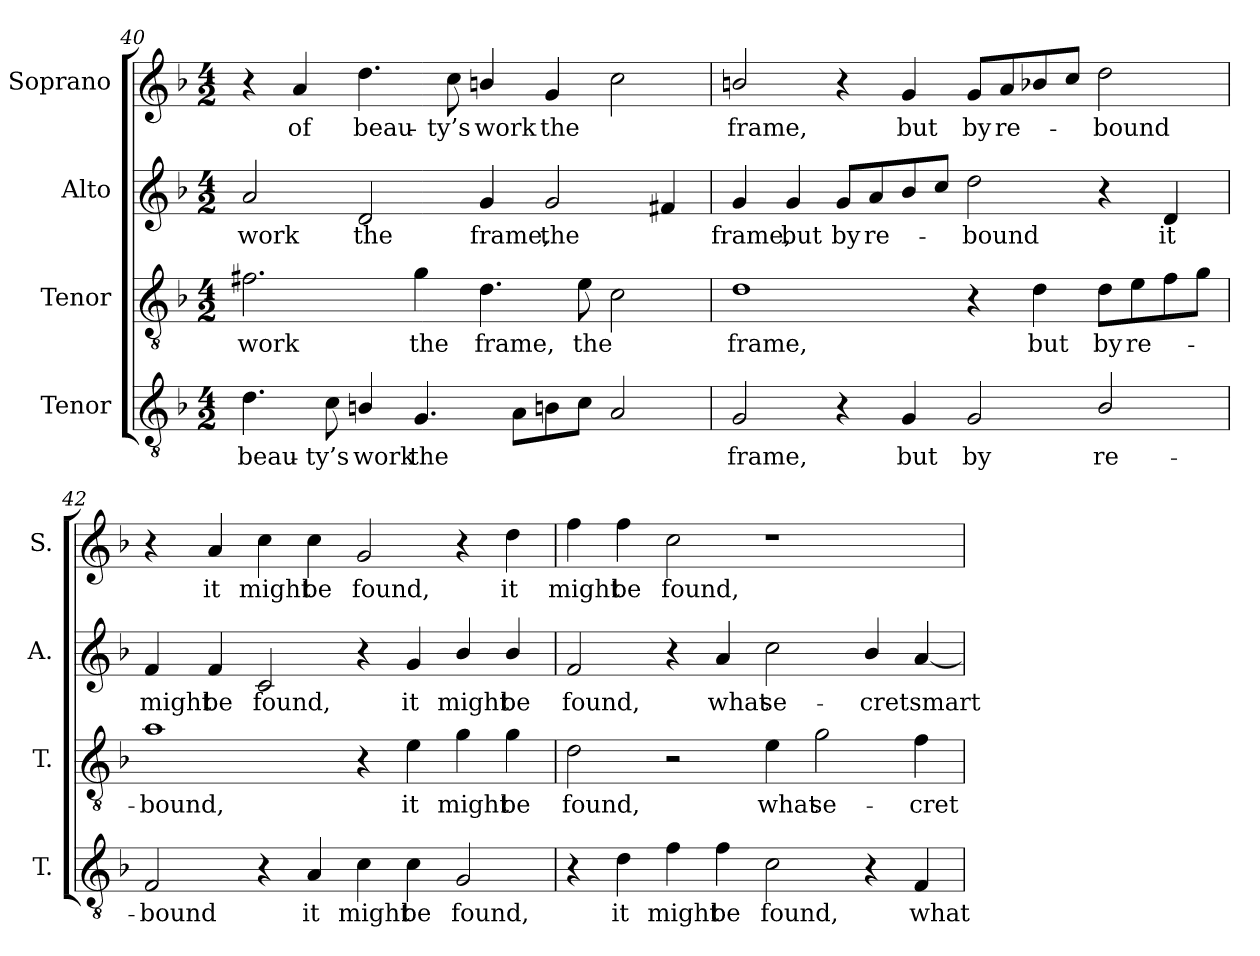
**kern	**text	**kern	**text	**kern	**text	**kern	**text
*part4	*part4	*part3	*part3	*part2	*part2	*part1	*part1
*staff4	*staff4	*staff3	*staff3	*staff2	*staff2	*staff1	*staff1
*I"Tenor	*	*I"Tenor	*	*I"Alto	*	*I"Soprano	*
*I'T.	*	*I'T.	*	*I'A.	*	*I'S.	*
!!LO:LB:g=z
*clefGv2	*	*clefGv2	*	*clefG2	*	*clefG2	*
*ITrd7c12	*	*ITrd7c12	*	*	*	*	*
*k[b-]	*	*k[b-]	*	*k[b-]	*	*k[b-]	*
*F:	*	*F:	*	*F:	*	*F:	*
*M4/2	*	*M4/2	*	*M4/2	*	*M4/2	*
=40	=40	=40	=40	=40	=40	=40	=40
!	!LO:LY:b:color=#000000	!	!	!	!	!	!
!	!	!	!LO:LY:b:color=#000000	!	!	!	!
!	!	!	!	!	!LO:LY:b:color=#000000	!	!
4.Di\	beau-	2.F#Xi\	work	2ai/	work	4r	.
!	!	!	!	!	!	!	!LO:LY:b:color=#000000
.	.	.	.	.	.	4ai/	of
!	!LO:LY:b:color=#000000	!	!	!	!	!	!
8Ci\	-ty’s	.	.	.	.	.	.
!	!LO:LY:b:color=#000000	!	!	!	!	!	!
!	!	!	!	!	!LO:LY:b:color=#000000	!	!
!	!	!	!	!	!	!	!LO:LY:b:color=#000000
4BBni/	work	.	.	2di/	the	4.ddi\	beau-
!	!LO:LY:b:color=#000000	!	!	!	!	!	!
!	!	!	!LO:LY:b:color=#000000	!	!	!	!
4.GGi/	the	4Gi\	the	.	.	.	.
!	!	!	!	!	!	!	!LO:LY:b:color=#000000
.	.	.	.	.	.	8cci\	-ty’s
!	!	!	!LO:LY:b:color=#000000	!	!	!	!
!	!	!	!	!	!LO:LY:b:color=#000000	!	!
!	!	!	!	!	!	!	!LO:LY:b:color=#000000
.	.	4.Di\	frame,	4gi/	frame,	4bni/	work
8AAi\L	.	.	.	.	.	.	.
!	!	!	!	!	!LO:LY:b:color=#000000	!	!
!	!	!	!	!	!	!	!LO:LY:b:color=#000000
8BBni\	.	.	.	2gi/	the	4gi/	the
!	!	!	!LO:LY:b:color=#000000	!	!	!	!
8Ci\J	.	8Ei\	the	.	.	.	.
2AAi/	.	2Ci\	.	.	.	2cci\	.
.	.	.	.	4f#Xi/	.	.	.
=41	=41	=41	=41	=41	=41	=41	=41
!	!LO:LY:b:color=#000000	!	!	!	!	!	!
!	!	!	!LO:LY:b:color=#000000	!	!	!	!
!	!	!	!	!	!LO:LY:b:color=#000000	!	!
!	!	!	!	!	!	!	!LO:LY:b:color=#000000
2GGi/	frame,	1Di	frame,	4gi/	frame,	2bni/	frame,
!	!	!	!	!	!LO:LY:b:color=#000000	!	!
.	.	.	.	4gi/	but	.	.
!	!	!	!	!	!LO:LY:b:color=#000000	!	!
4r	.	.	.	8gi/L	by	4r	.
!	!	!	!	!	!LO:LY:b:color=#000000	!	!
.	.	.	.	8ai/	re-	.	.
!	!LO:LY:b:color=#000000	!	!	!	!	!	!
!	!	!	!	!	!	!	!LO:LY:b:color=#000000
4GGi/	but	.	.	8b-i/	.	4gi/	but
.	.	.	.	8cci/J	.	.	.
!	!LO:LY:b:color=#000000	!	!	!	!	!	!
!	!	!	!	!	!LO:LY:b:color=#000000	!	!
!	!	!	!	!	!	!	!LO:LY:b:color=#000000
2GGi/	by	4r	.	2ddi\	-bound	8gi/L	by
!	!	!	!	!	!	!	!LO:LY:b:color=#000000
.	.	.	.	.	.	8ai/	re-
!	!	!	!LO:LY:b:color=#000000	!	!	!	!
.	.	4Di\	but	.	.	8b-Xi/	.
.	.	.	.	.	.	8cci/J	.
!	!LO:LY:b:color=#000000	!	!	!	!	!	!
!	!	!	!LO:LY:b:color=#000000	!	!	!	!
!	!	!	!	!	!	!	!LO:LY:b:color=#000000
2BB-i/	re-	8Di\L	by	4r	.	2ddi\	-bound
!	!	!	!LO:LY:b:color=#000000	!	!	!	!
.	.	8Ei\	re-	.	.	.	.
!	!	!	!	!	!LO:LY:b:color=#000000	!	!
.	.	8Fi\	.	4di/	it	.	.
.	.	8Gi\J	.	.	.	.	.
=42	=42	=42	=42	=42	=42	=42	=42
!	!LO:LY:b:color=#000000	!	!	!	!	!	!
!	!	!	!LO:LY:b:color=#000000	!	!	!	!
!	!	!	!	!	!LO:LY:b:color=#000000	!	!
2FFi/	-bound	1Ai	-bound,	4fi/	might	4r	.
!	!	!	!	!	!LO:LY:b:color=#000000	!	!
!	!	!	!	!	!	!	!LO:LY:b:color=#000000
.	.	.	.	4fi/	be	4ai/	it
!	!	!	!	!	!LO:LY:b:color=#000000	!	!
!	!	!	!	!	!	!	!LO:LY:b:color=#000000
4r	.	.	.	2ci/	found,	4cci\	might
!	!LO:LY:b:color=#000000	!	!	!	!	!	!
!	!	!	!	!	!	!	!LO:LY:b:color=#000000
4AAi/	it	.	.	.	.	4cci\	be
!	!LO:LY:b:color=#000000	!	!	!	!	!	!
!	!	!	!	!	!	!	!LO:LY:b:color=#000000
4Ci\	might	4r	.	4r	.	2gi/	found,
!	!LO:LY:b:color=#000000	!	!	!	!	!	!
!	!	!	!LO:LY:b:color=#000000	!	!	!	!
!	!	!	!	!	!LO:LY:b:color=#000000	!	!
4Ci\	be	4Ei\	it	4gi/	it	.	.
!	!LO:LY:b:color=#000000	!	!	!	!	!	!
!	!	!	!LO:LY:b:color=#000000	!	!	!	!
!	!	!	!	!	!LO:LY:b:color=#000000	!	!
2GGi/	found,	4Gi\	might	4b-i/	might	4r	.
!	!	!	!LO:LY:b:color=#000000	!	!	!	!
!	!	!	!	!	!LO:LY:b:color=#000000	!	!
!	!	!	!	!	!	!	!LO:LY:b:color=#000000
.	.	4Gi\	be	4b-i/	be	4ddi\	it
!!LO:LB:g=z
=43	=43	=43	=43	=43	=43	=43	=43
!	!	!	!LO:LY:b:color=#000000	!	!	!	!
!	!	!	!	!	!LO:LY:b:color=#000000	!	!
!	!	!	!	!	!	!	!LO:LY:b:color=#000000
4r	.	2Di\	found,	2fi/	found,	4ffi\	might
!	!LO:LY:b:color=#000000	!	!	!	!	!	!
!	!	!	!	!	!	!	!LO:LY:b:color=#000000
4Di\	it	.	.	.	.	4ffi\	be
!	!LO:LY:b:color=#000000	!	!	!	!	!	!
!	!	!	!	!	!	!	!LO:LY:b:color=#000000
4Fi\	might	2r	.	4r	.	2cci\	found,
!	!LO:LY:b:color=#000000	!	!	!	!	!	!
!	!	!	!	!	!LO:LY:b:color=#000000	!	!
4Fi\	be	.	.	4ai/	what	.	.
!	!LO:LY:b:color=#000000	!	!	!	!	!	!
!	!	!	!LO:LY:b:color=#000000	!	!	!	!
!	!	!	!	!	!LO:LY:b:color=#000000	!	!
2Ci\	found,	4Ei\	what	2cci\	se-	1r	.
!	!	!	!LO:LY:b:color=#000000	!	!	!	!
.	.	2Gi\	se-	.	.	.	.
!	!	!	!	!	!LO:LY:b:color=#000000	!	!
4r	.	.	.	4b-i/	-cret	.	.
!	!LO:LY:b:color=#000000	!	!	!	!	!	!
!	!	!	!LO:LY:b:color=#000000	!	!	!	!
!	!	!	!	!	!LO:LY:b:color=#000000	!	!
4FFi/	what	4Fi\	-cret	[4ai/	smart	.	.
=	=	=	=	=	=	=	=
*-	*-	*-	*-	*-	*-	*-	*-
